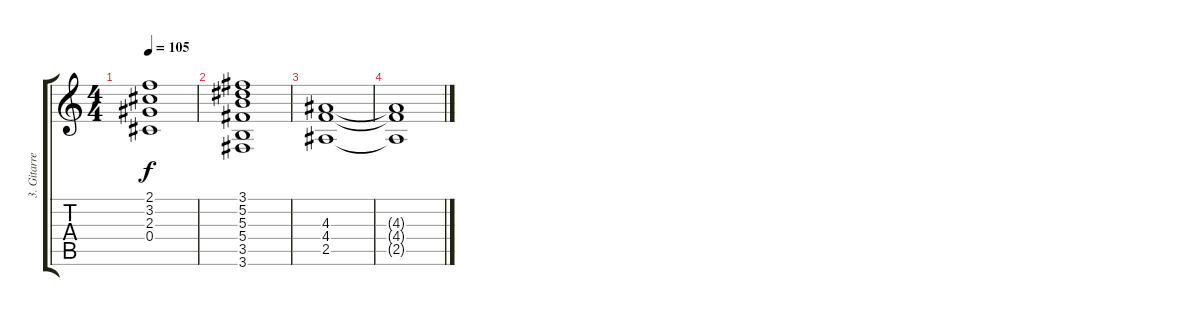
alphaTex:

\track ("3. Gitarre" "3. Gitarre") {instrument overdrivenguitar}
\staff {score tabs}
\tuning (Eb4 Bb3 Gb3 Db3 Ab2 Eb2) {hide}
\ts (4 4)
\tempo 105
\clef g2
\ks c
(2.1 3.2 2.3 0.4).1{dy f} |
(3.1 5.2 5.3 5.4 3.5 3.6).1 |
(4.3 4.4 2.5).1 |
(4.3{t} 4.4{t} 2.5{t}).1
